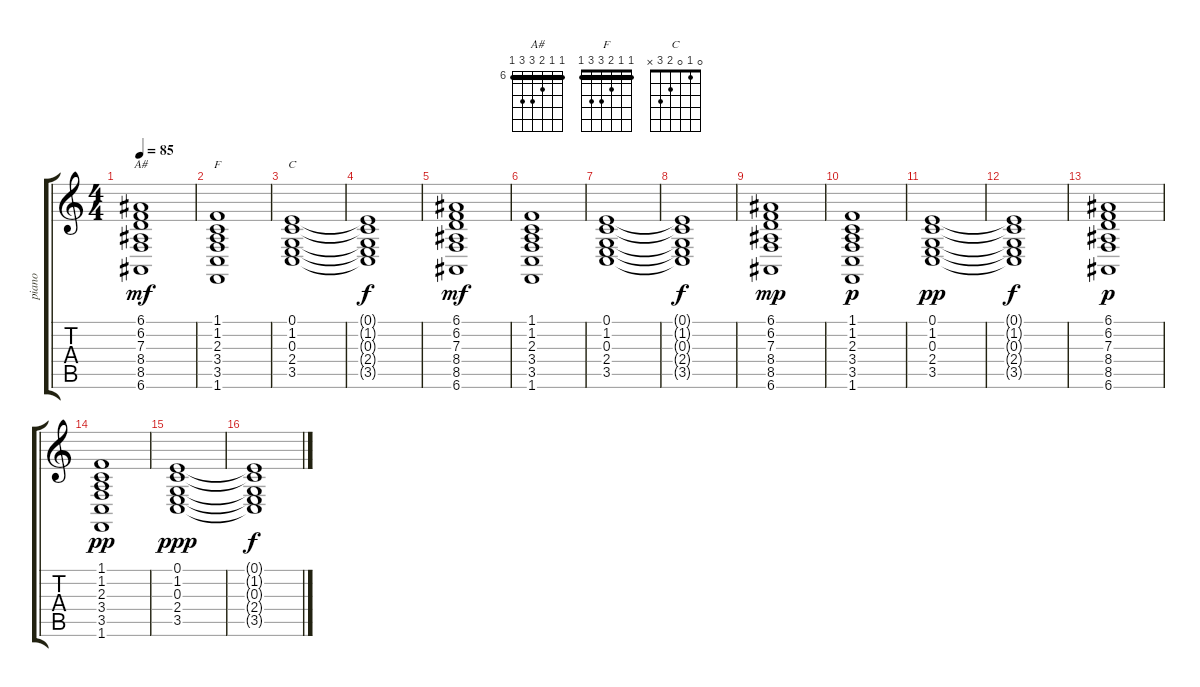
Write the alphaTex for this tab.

\track ("piano" "piano") {instrument synthstrings1}
\staff {score tabs}
\tuning (E4 B3 G3 D3 A2 E2) {hide}
\chord ("A#" 6 6 7 8 8 6) {firstfret 6 barre 6}
\chord ("F" 1 1 2 3 3 1) {barre 1}
\chord ("C" 0 1 0 2 3 x)
\ts (4 4)
\tempo 85
\clef g2
\ks c
(6.1 6.2 7.3 8.4 8.5 6.6).1{ch "A#" dy mf} |
(1.1 1.2 2.3 3.4 3.5 1.6).1{ch "F"} |
(0.1 1.2 0.3 2.4 3.5).1{ch "C"} |
(0.1{t} 1.2{t} 0.3{t} 2.4{t} 3.5{t}).1{dy f} |
(6.1 6.2 7.3 8.4 8.5 6.6).1{dy mf} |
(1.1 1.2 2.3 3.4 3.5 1.6).1 |
(0.1 1.2 0.3 2.4 3.5).1 |
(0.1{t} 1.2{t} 0.3{t} 2.4{t} 3.5{t}).1{dy f} |
(6.1 6.2 7.3 8.4 8.5 6.6).1{dy mp} |
(1.1 1.2 2.3 3.4 3.5 1.6).1{dy p} |
(0.1 1.2 0.3 2.4 3.5).1{dy pp} |
(0.1{t} 1.2{t} 0.3{t} 2.4{t} 3.5{t}).1{dy f} |
(6.1 6.2 7.3 8.4 8.5 6.6).1{dy p} |
(1.1 1.2 2.3 3.4 3.5 1.6).1{dy pp} |
(0.1 1.2 0.3 2.4 3.5).1{dy ppp} |
(0.1{t} 1.2{t} 0.3{t} 2.4{t} 3.5{t}).1{dy f}
